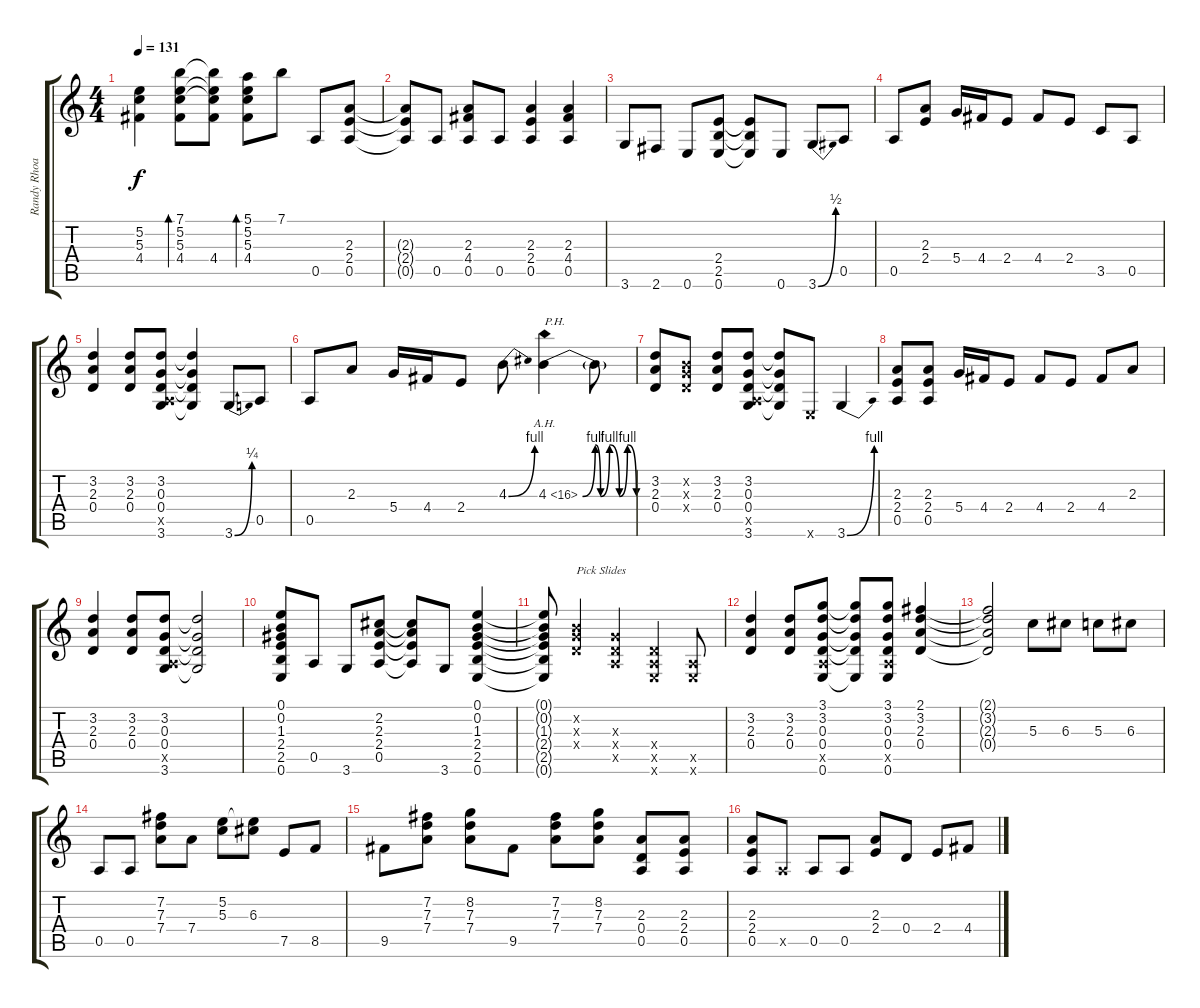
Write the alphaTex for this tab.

\track ("Randy Rhoads" "Randy Rhoa") {instrument overdrivenguitar}
\staff {score tabs}
\tuning (E4 B3 G3 D3 A2 E2) {hide}
\ts (4 4)
\tempo 131
\clef g2
\ks c
(5.2 5.3 4.4).4{dy f} (7.1 5.2 5.3 4.4).8{bd 480} (7.1{t} 5.2{t} 5.3{t} 4.4).8 (5.1 5.2 5.3 4.4).8{bd 480} 7.1.8 0.5.8 (2.3 2.4 0.5).8 |
(2.3{t} 2.4{t} 0.5{t}).8 0.5.8 (2.3 4.4 0.5).8 0.5.8 (2.3 2.4 0.5).4 (2.3 4.4 0.5).4 |
3.6.8 2.6.8 0.6.8 (2.4 2.5 0.6).8 (2.4{t} 2.5{t} 0.6{t}).8 0.6.8 3.6{be (bend 0 0 60 2)}.8 0.5.8 |
0.5.8 (2.3 2.4).8 5.4.16 4.4.16 2.4.8 4.4.8 2.4.8 3.5.8 0.5.8 |
(3.2 2.3 0.4).4 (3.2 2.3 0.4).8 (3.2 0.3 0.4 0.5{x} 3.6).8 (3.2{t} 0.3{t} 0.4{t} 3.6{t}).4 3.6{be (bend 0 0 60 1)}.8 0.5.8 |
0.5.8 2.3.8 5.4.16 4.4.16 2.4.8 4.3{be (bend 0 0 60 4)}.8 4.3{be (custom 0 0 14 4 20 0 30 4 41 0 50 4 60 0) ah 12}.4{txt "P.H."} 4.3{t}.8 |
(3.2 2.3 0.4).8 (0.2{x} 0.3{x} 0.4{x}).8 (3.2 2.3 0.4).8 (3.2 0.3 0.4 0.5{x} 3.6).8 (3.2{t} 0.3{t} 0.4{t} 3.6{t}).8 0.6{x}.8 3.6{be (bend 0 0 60 4)}.4 |
(2.3 2.4 0.5).8 (2.3 2.4 0.5).8 5.4.16 4.4.16 2.4.8 4.4.8 2.4.8 4.4.8 2.3.8 |
(3.2 2.3 0.4).4 (3.2 2.3 0.4).8 (3.2 0.3 0.4 0.5{x} 3.6).8 (3.2{t} 0.3{t} 0.4{t} 3.6{t}).2 |
(0.1 0.2 1.3 2.4 2.5 0.6).8 0.5.8 3.6.8 (2.2 2.3 2.4 0.5).8 (2.2{t} 2.3{t} 2.4{t} 0.5{t}).8 3.6.8 (0.1 0.2 1.3 2.4 2.5 0.6).4 |
(0.1{t} 0.2{t} 1.3{t} 2.4{t} 2.5{t} 0.6{t}).8 (0.2{x} 0.3{x} 0.4{x}).4{txt "Pick Slides"} (0.3{x} 0.4{x} 0.5{x}).4 (0.4{x} 0.5{x} 0.6{x}).4 (0.5{x} 0.6{x}).8 |
(3.2 2.3 0.4).4 (3.2 2.3 0.4).8 (3.1 3.2 0.3 0.4 0.5{x} 0.6).8 (3.1{t} 3.2{t} 0.3{t} 0.4{t} 0.6{t}).8 (3.1 3.2 0.3 0.4 0.5{x} 0.6).8 (2.1 3.2 2.3 0.4).4 |
(2.1{t} 3.2{t} 2.3{t} 0.4{t}).2 5.3.8 6.3.8 5.3.8 6.3.8 |
0.5.8 0.5.8 (7.2 7.3 7.4).8 7.4.8 (5.2 5.3).8 (5.2{t} 6.3).8 7.5.8 8.5.8 |
9.5.8 (7.2 7.3 7.4).8 (8.2 7.3 7.4).8 9.5.8 (7.2 7.3 7.4).8 (8.2 7.3 7.4).8 (2.3 0.4 0.5).8 (2.3 2.4 0.5).8 |
(2.3 2.4 0.5).8 0.5{x}.8 0.5.8 0.5.8 (2.3 2.4).8 0.4.8 2.4.8 4.4.8
